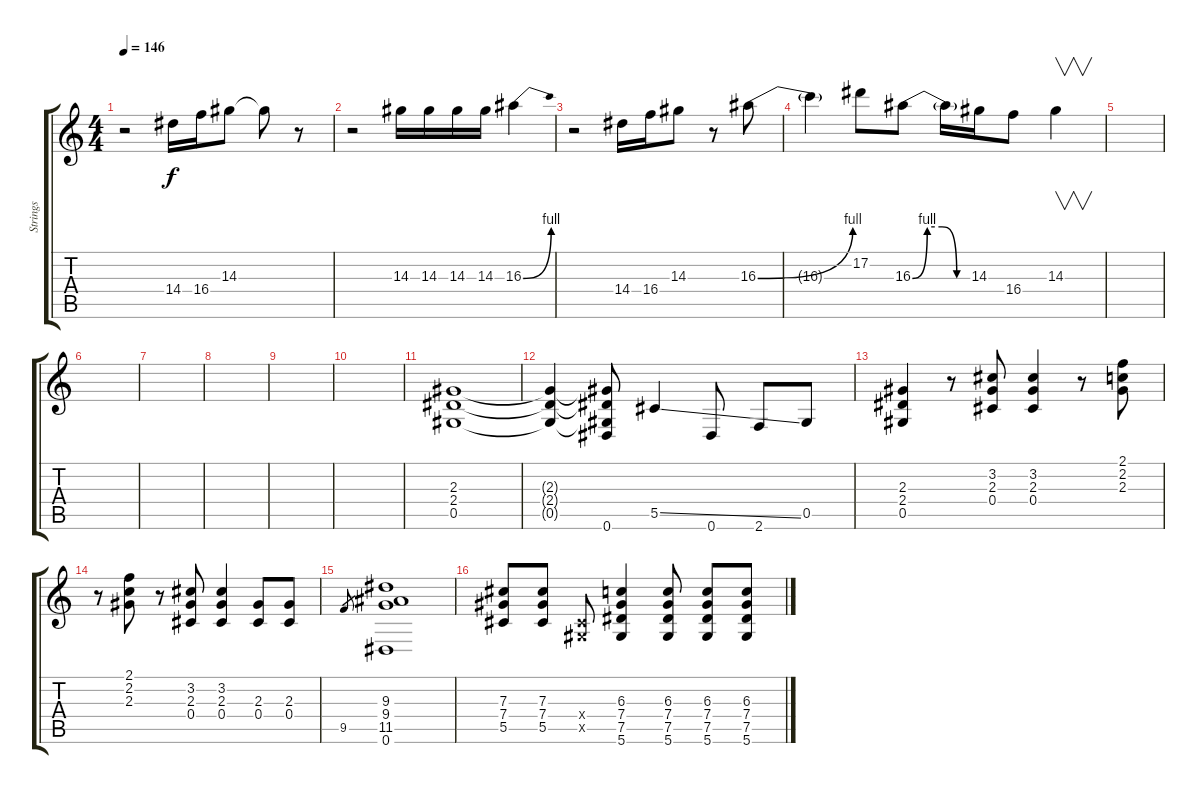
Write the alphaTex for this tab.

\track ("Strings" "Strings") {instrument overdrivenguitar}
\staff {score tabs}
\tuning (Eb4 Bb3 Gb3 Db3 Ab2 Eb2) {hide}
\ts (4 4)
\tempo 146
\clef g2
\ks c
r.2{dy f instrument overdrivenguitar} 14.4.16 16.4.16 14.3.8 14.3{t}.8 r.8 |
r.2 14.3.16 14.3.16 14.3.16 14.3.16 16.3{be (bend 0 0 60 4)}.4 |
r.2 14.4.16 16.4.16 14.3.8 r.8 16.3{be (bend 0 0 60 4)}.8 |
16.3{t}.4 17.2.8 16.3{be (custom 0 0 15 4 30 4 45 0 60 0)}.8 16.3{t}.16 14.3.16 16.4.8 14.3.4{v} |
|
|
|
|
|
|
(2.3 2.4 0.5).1 |
(2.3{t} 2.4{t} 0.5{t}).4 (2.3{t} 2.4{t} 0.5{t} 0.6).8 5.5{ss}.4 0.6.8 2.6.8 0.5.8 |
(2.3 2.4 0.5).4 r.8 (3.2 2.3 0.4).8 (3.2 2.3 0.4).4 r.8 (2.1 2.2 2.3).8 |
r.8 (2.1 2.2 2.3).8 r.8 (3.2 2.3 0.4).8 (3.2 2.3 0.4).4 (2.3 0.4).8 (2.3 0.4).8 |
9.5.8{gr} (9.3 9.4 11.5 0.6).1 |
(7.3 7.4 5.5).8 (7.3 7.4 5.5).8 (0.4{x} 0.5{x}).8 (6.3 7.4 7.5 5.6).4 (6.3 7.4 7.5 5.6).8 (6.3 7.4 7.5 5.6).8 (6.3 7.4 7.5 5.6).8
